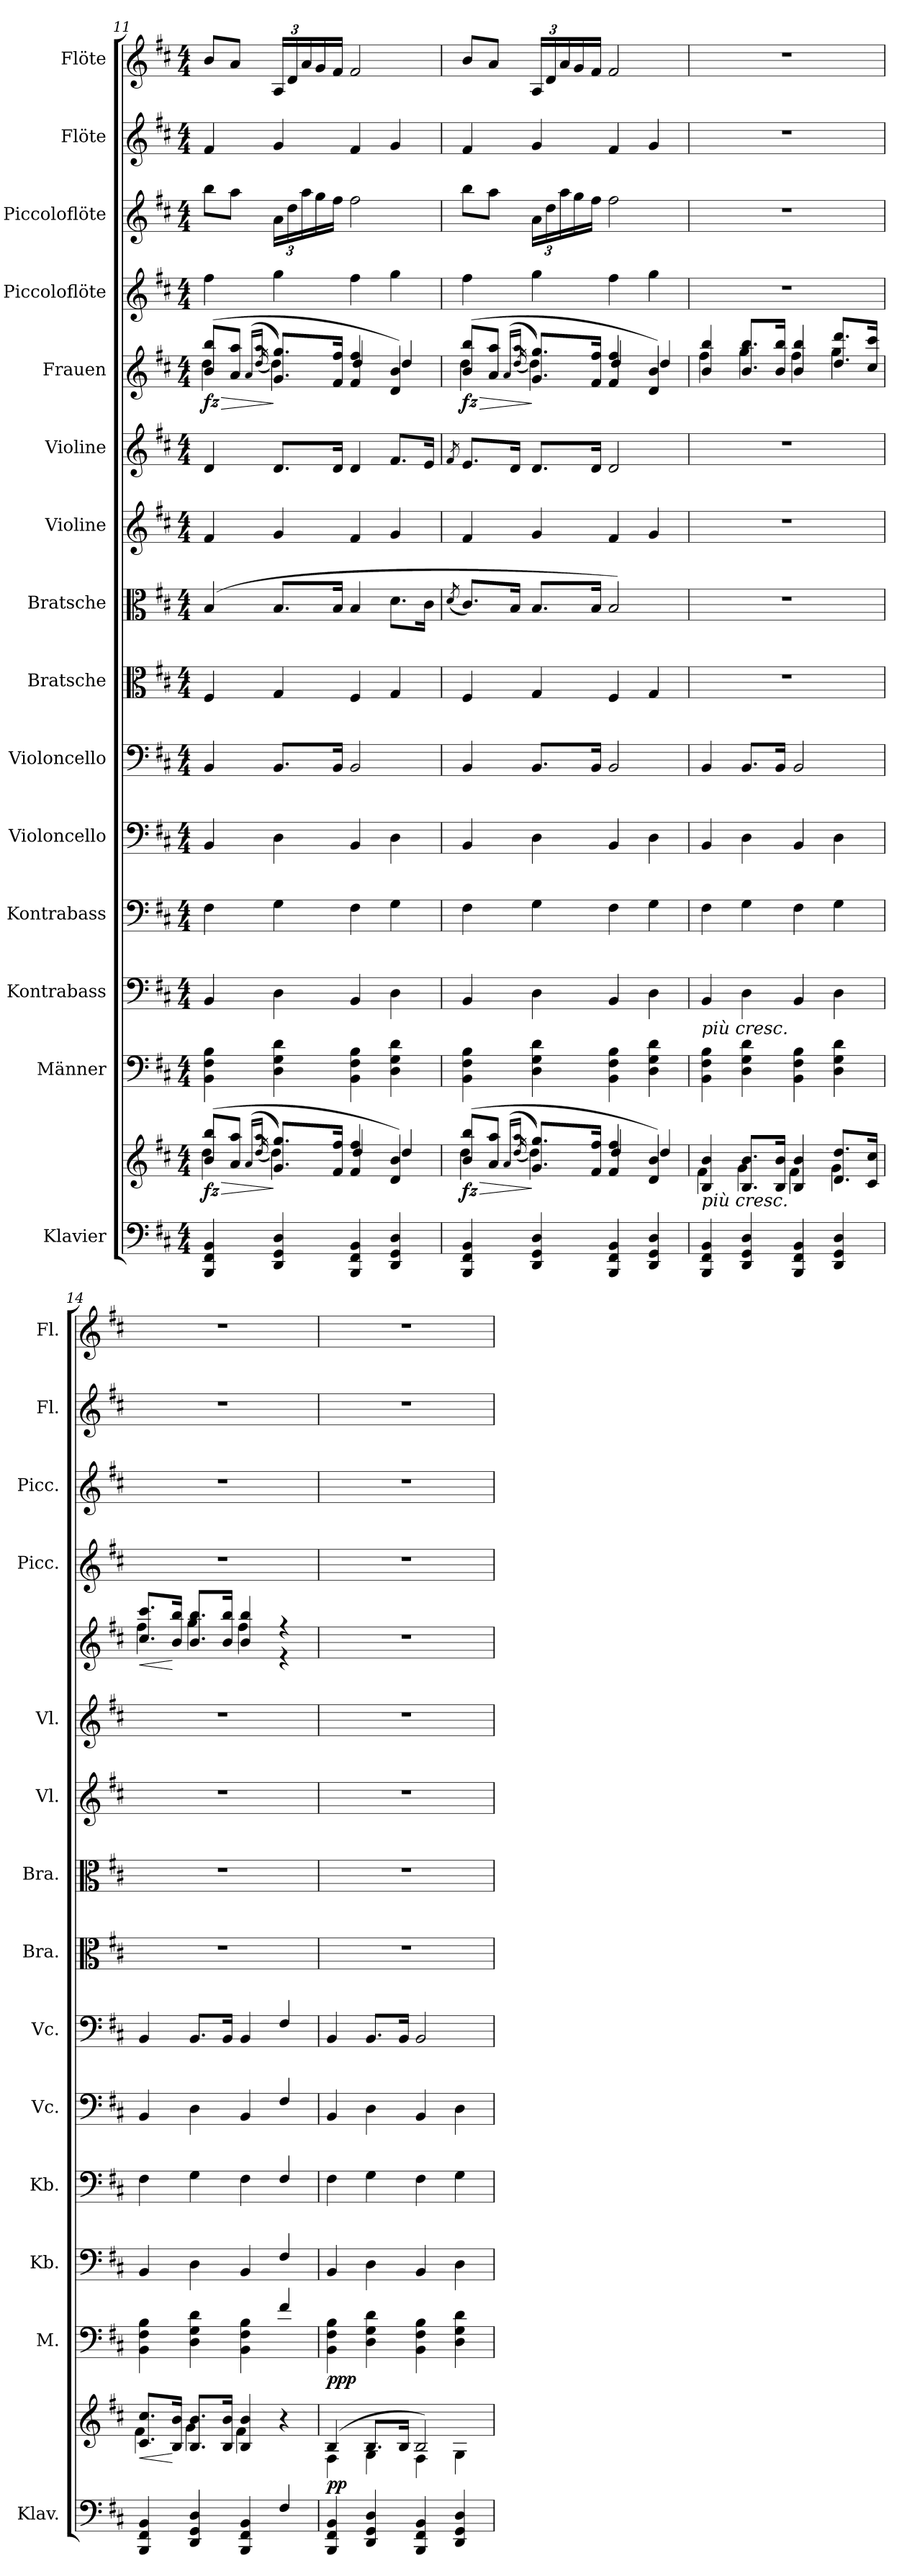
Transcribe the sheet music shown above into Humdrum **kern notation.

**kern	**kern	**dynam	**kern	**dynam	**kern	**kern	**kern	**kern	**kern	**kern	**kern	**kern	**kern	**dynam	**kern	**kern	**kern	**kern
*part15	*part15	*part15	*part14	*part14	*part13	*part12	*part11	*part10	*part9	*part8	*part7	*part6	*part5	*part5	*part4	*part3	*part2	*part1
*staff16	*staff15	*staff15/16	*staff14	*staff14	*staff13	*staff12	*staff11	*staff10	*staff9	*staff8	*staff7	*staff6	*staff5	*staff5	*staff4	*staff3	*staff2	*staff1
*I"Klavier	*	*	*I"Männer	*	*I"Kontrabass	*I"Kontrabass	*I"Violoncello	*I"Violoncello	*I"Bratsche	*I"Bratsche	*I"Violine	*I"Violine	*I"Frauen	*	*I"Piccoloflöte	*I"Piccoloflöte	*I"Flöte	*I"Flöte
*I'Klav.	*	*	*I'M.	*	*I'Kb.	*I'Kb.	*I'Vc.	*I'Vc.	*I'Bra.	*I'Bra.	*I'Vl.	*I'Vl.	*	*	*I'Picc.	*I'Picc.	*I'Fl.	*I'Fl.
*clefF4	*clefG2	*	*clefF4	*	*clefF4	*clefF4	*clefF4	*clefF4	*clefC3	*clefC3	*clefG2	*clefG2	*clefG2	*	*clefG2	*clefG2	*clefG2	*clefG2
*	*	*	*	*	*ITrd7c12	*ITrd7c12	*	*	*	*	*	*	*	*	*ITrd-7c-12	*ITrd-7c-12	*	*
*k[f#c#]	*k[f#c#]	*	*k[f#c#]	*	*k[f#c#]	*k[f#c#]	*k[f#c#]	*k[f#c#]	*k[f#c#]	*k[f#c#]	*k[f#c#]	*k[f#c#]	*k[f#c#]	*	*k[f#c#]	*k[f#c#]	*k[f#c#]	*k[f#c#]
*M4/4	*M4/4	*	*M4/4	*	*M4/4	*M4/4	*M4/4	*M4/4	*M4/4	*M4/4	*M4/4	*M4/4	*M4/4	*	*M4/4	*M4/4	*M4/4	*M4/4
=11	=11	=11	=11	=11	=11	=11	=11	=11	=11	=11	=11	=11	=11	=11	=11	=11	=11	=11
!	!	!LO:HP:b	!	!	!	!	!	!	!	!	!	!	!	!LO:HP:b	!	!	!	!
*	*^	*	*	*	*	*	*	*	*	*	*	*	*^	*	*	*	*	*
!	!	!	!LO:DY:n=1:b	!	!	!	!	!	!	!	!	!	!	!	!	!LO:DY:n=1:b	!	!	!	!
4BBB/ 4FF#/ 4BB/	(8b/ 8bb/L	4dd\	> fz	4BB\ 4F#\ 4B\	.	4BBB/	4FF#\	4BB/	4BB/	4F#/	(4B/	4f#/	4d/	(8b/ 8bb/L	4dd\	> fz	4fff#\	8bbb\L	4f#/	8b/L
.	8a/ 8aa/J	.	.	.	.	.	.	.	.	.	.	.	.	8a/ 8aa/J	.	.	.	8aaa\J	.	8a/J
.	(16qa/LL	.	.	.	.	.	.	.	.	.	.	.	.	(16qa/LL	.	.	.	.	.	.
.	(16qaa/JJ	(16qdd/	.	.	.	.	.	.	.	.	.	.	.	(16qaa/JJ	(16qdd/	.	.	.	.	.
*	*	*	*	*	*	*	*	*	*	*	*	*	*	*	*	*	*	*Xbrackettup	*	*Xbrackettup
4DD/ 4GG/ 4D/	8.g/ 8.gg/L))	4dd\)	]	4D\ 4G\ 4d\	.	4DD\	4GG\	4D\	8.BB/L	4G/	8.B/L	4g/	8.d/L	8.g/ 8.gg/L))	4dd\)	]	4ggg\	24aa\LL	4g/	24A/LL
.	.	.	.	.	.	.	.	.	.	.	.	.	.	.	.	.	.	24ddd\	.	24d/
.	.	.	.	.	.	.	.	.	.	.	.	.	.	.	.	.	.	24aaa\	.	24a/
.	.	.	.	.	.	.	.	.	.	.	.	.	.	.	.	.	.	16ggg\	.	16g/
.	16f#/ 16ff#/Jk	.	.	.	.	.	.	.	16BB/Jk	.	16B/Jk	.	16d/Jk	16f#/ 16ff#/Jk	.	.	.	16fff#\JJ	.	16f#/JJ
4BBB/ 4FF#/ 4BB/	4f#/ 4ff#/	4dd/	.	4BB\ 4F#\ 4B\	.	4BBB/	4FF#\	4BB/	2BB/	4F#/	4B/	4f#/	4d/	4f#/ 4ff#/	4dd/	.	4fff#\	2fff#\	4f#/	2f#/
4DD/ 4GG/ 4D/	4d/ 4b/)	4dd/	.	4D\ 4G\ 4d\	.	4DD\	4GG\	4D\	.	4G/	8.d\L	4g/	8.f#/L	4d/ 4b/)	4dd/	.	4ggg\	.	4g/	.
.	.	.	.	.	.	.	.	.	.	.	16c#\Jk	.	16e/Jk	.	.	.	.	.	.	.
=12	=12	=12	=12	=12	=12	=12	=12	=12	=12	=12	=12	=12	=12	=12	=12	=12	=12	=12	=12	=12
.	.	.	.	.	.	.	.	.	.	.	(8qd/	.	8qf#/	.	.	.	.	.	.	.
!	!	!	!LO:HP:b	!	!	!	!	!	!	!	!	!	!	!	!	!LO:HP:b	!	!	!	!
!	!	!	!LO:DY:n=1:b	!	!	!	!	!	!	!	!	!	!	!	!	!LO:DY:n=1:b	!	!	!	!
4BBB/ 4FF#/ 4BB/	(8b/ 8bb/L	4dd\	> fz	4BB\ 4F#\ 4B\	.	4BBB/	4FF#\	4BB/	4BB/	4F#/	8.c#/L)	4f#/	8.e/L	(8b/ 8bb/L	4dd\	> fz	4fff#\	8bbb\L	4f#/	8b/L
.	8a/ 8aa/J	.	.	.	.	.	.	.	.	.	.	.	.	8a/ 8aa/J	.	.	.	8aaa\J	.	8a/J
.	.	.	.	.	.	.	.	.	.	.	16B/Jk	.	16d/Jk	.	.	.	.	.	.	.
.	(16qa/LL	.	.	.	.	.	.	.	.	.	.	.	.	(16qa/LL	.	.	.	.	.	.
.	(16qaa/JJ	(16qdd/	.	.	.	.	.	.	.	.	.	.	.	(16qaa/JJ	(16qdd/	.	.	.	.	.
4DD/ 4GG/ 4D/	8.g/ 8.gg/L))	4dd\)	]	4D\ 4G\ 4d\	.	4DD\	4GG\	4D\	8.BB/L	4G/	8.B/L	4g/	8.d/L	8.g/ 8.gg/L))	4dd\)	]	4ggg\	24aa\LL	4g/	24A/LL
.	.	.	.	.	.	.	.	.	.	.	.	.	.	.	.	.	.	24ddd\	.	24d/
.	.	.	.	.	.	.	.	.	.	.	.	.	.	.	.	.	.	24aaa\	.	24a/
.	.	.	.	.	.	.	.	.	.	.	.	.	.	.	.	.	.	16ggg\	.	16g/
.	16f#/ 16ff#/Jk	.	.	.	.	.	.	.	16BB/Jk	.	16B/Jk	.	16d/Jk	16f#/ 16ff#/Jk	.	.	.	16fff#\JJ	.	16f#/JJ
4BBB/ 4FF#/ 4BB/	4f#/ 4ff#/	4dd/	.	4BB\ 4F#\ 4B\	.	4BBB/	4FF#\	4BB/	2BB/	4F#/	2B/)	4f#/	2d/	4f#/ 4ff#/	4dd/	.	4fff#\	2fff#\	4f#/	2f#/
4DD/ 4GG/ 4D/	4d/ 4b/)	4dd/	.	4D\ 4G\ 4d\	.	4DD\	4GG\	4D\	.	4G/	.	4g/	.	4d/ 4b/)	4dd/	.	4ggg\	.	4g/	.
!!LO:PB:g=z
=13	=13	=13	=13	=13	=13	=13	=13	=13	=13	=13	=13	=13	=13	=13	=13	=13	=13	=13	=13	=13
!	!	!	!	!LO:TX:a:i:t=più cresc.	!	!	!	!	!	!	!	!	!	!	!	!	!	!	!	!
!LO:TX:a:i:t=più cresc.	!	!	!	!	!	!	!	!	!	!	!	!	!	!	!	!	!	!	!	!
4BBB/ 4FF#/ 4BB/	4B/ 4b/	4f#\	.	4BB\ 4F#\ 4B\	.	4BBB/	4FF#\	4BB/	4BB/	1r	1r	1r	1r	4b/ 4bb/	4ff#\	.	1r	1r	1r	1r
4DD/ 4GG/ 4D/	8.B/ 8.b/L	4g\	.	4D\ 4G\ 4d\	.	4DD\	4GG\	4D\	8.BB/L	.	.	.	.	8.b/ 8.bb/L	4gg\	.	.	.	.	.
.	16B/ 16b/Jk	.	.	.	.	.	.	.	16BB/Jk	.	.	.	.	16b/ 16bb/Jk	.	.	.	.	.	.
4BBB/ 4FF#/ 4BB/	4B/ 4b/	4f#\	.	4BB\ 4F#\ 4B\	.	4BBB/	4FF#\	4BB/	2BB/	.	.	.	.	4b/ 4bb/	4ff#\	.	.	.	.	.
4DD/ 4GG/ 4D/	8.d/ 8.dd/L	4g\	.	4D\ 4G\ 4d\	.	4DD\	4GG\	4D\	.	.	.	.	.	8.dd/ 8.ddd/L	4gg\	.	.	.	.	.
.	16c#/ 16cc#/Jk	.	.	.	.	.	.	.	.	.	.	.	.	16cc#/ 16ccc#/Jk	.	.	.	.	.	.
=14	=14	=14	=14	=14	=14	=14	=14	=14	=14	=14	=14	=14	=14	=14	=14	=14	=14	=14	=14	=14
!	!	!	!LO:HP:b	!	!	!	!	!	!	!	!	!	!	!	!	!LO:HP:b	!	!	!	!
4BBB/ 4FF#/ 4BB/	8.c#/ 8.cc#/L	4f#\	<	4BB\ 4F#\ 4B\	.	4BBB/	4FF#\	4BB/	4BB/	1r	1r	1r	1r	8.cc#/ 8.ccc#/L	4ff#\	<	1r	1r	1r	1r
.	16B/ 16b/Jk	.	[	.	.	.	.	.	.	.	.	.	.	16b/ 16bb/Jk	.	[	.	.	.	.
4DD/ 4GG/ 4D/	8.B/ 8.b/L	4g\	.	4D\ 4G\ 4d\	.	4DD\	4GG\	4D\	8.BB/L	.	.	.	.	8.b/ 8.bb/L	4gg\	.	.	.	.	.
.	16B/ 16b/Jk	.	.	.	.	.	.	.	16BB/Jk	.	.	.	.	16b/ 16bb/Jk	.	.	.	.	.	.
4BBB/ 4FF#/ 4BB/	4B/ 4b/	4f#\	.	4BB\ 4F#\ 4B\	.	4BBB/	4FF#\	4BB/	4BB/	.	.	.	.	4b/ 4bb/	4ff#\	.	.	.	.	.
4F#/	4r	4ryy	.	4f#/	.	4FF#/	4FF#/	4F#/	4F#/	.	.	.	.	4r	4r	.	.	.	.	.
=15	=15	=15	=15	=15	=15	=15	=15	=15	=15	=15	=15	=15	=15	=15	=15	=15	=15	=15	=15	=15
!	!	!	!LO:DY:a=2	!	!LO:DY:b	!	!	!	!	!	!	!	!	!	!	!	!	!	!	!
*	*	*	*	*	*	*	*	*	*	*	*	*	*	*v	*v	*	*	*	*	*
4BBB/ 4FF#/ 4BB/	(4B/	4F#\	pp	4BB\ 4F#\ 4B\	ppp	4BBB/	4FF#\	4BB/	4BB/	1r	1r	1r	1r	1r	.	1r	1r	1r	1r
4DD/ 4GG/ 4D/	8.B/L	4G\	.	4D\ 4G\ 4d\	.	4DD\	4GG\	4D\	8.BB/L	.	.	.	.	.	.	.	.	.	.
.	16B/Jk	.	.	.	.	.	.	.	16BB/Jk	.	.	.	.	.	.	.	.	.	.
4BBB/ 4FF#/ 4BB/	2B/)	4F#\	.	4BB\ 4F#\ 4B\	.	4BBB/	4FF#\	4BB/	2BB/	.	.	.	.	.	.	.	.	.	.
4DD/ 4GG/ 4D/	.	4G\	.	4D\ 4G\ 4d\	.	4DD\	4GG\	4D\	.	.	.	.	.	.	.	.	.	.	.
*	*v	*v	*	*	*	*	*	*	*	*	*	*	*	*	*	*	*	*	*
=	=	=	=	=	=	=	=	=	=	=	=	=	=	=	=	=	=	=
*-	*-	*-	*-	*-	*-	*-	*-	*-	*-	*-	*-	*-	*-	*-	*-	*-	*-	*-
